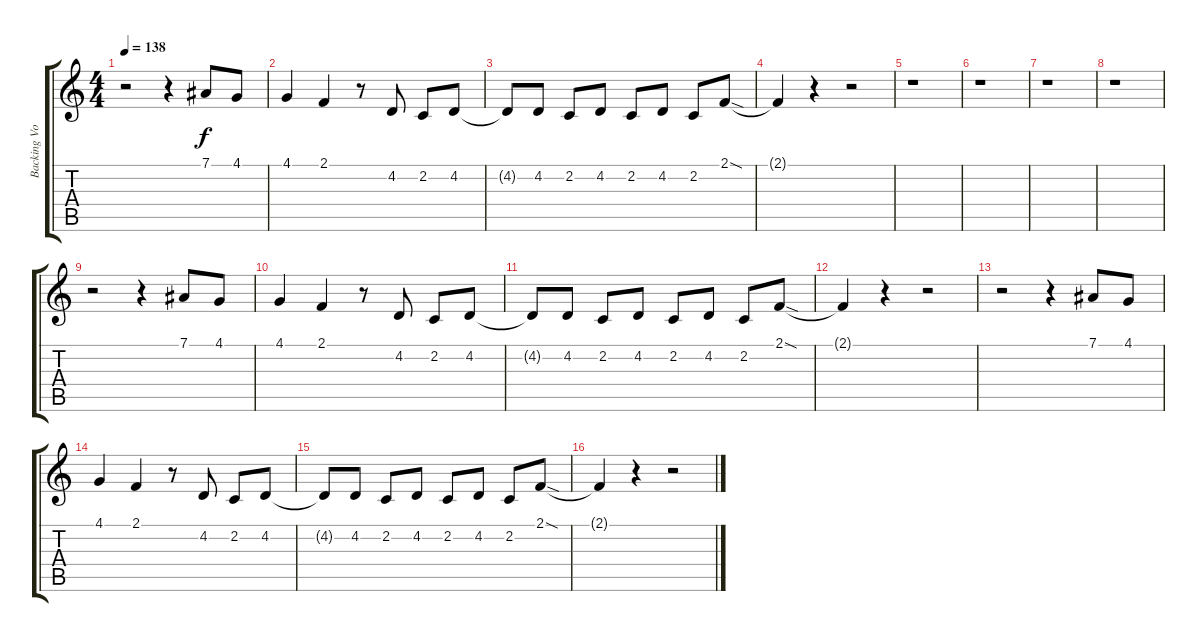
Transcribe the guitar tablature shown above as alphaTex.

\track ("Backing Vocals" "Backing Vo") {instrument voiceoohs}
\staff {score tabs}
\tuning (Eb4 Bb3 Gb3 Db3 Ab2 Eb2) {hide}
\ts (4 4)
\tempo 138
\clef g2
\ks c
r.2{dy f} r.4 7.1.8 4.1.8 |
4.1.4 2.1.4 r.8 4.2.8 2.2.8 4.2.8 |
4.2{t}.8 4.2.8 2.2.8 4.2.8 2.2.8 4.2.8 2.2.8 2.1{sod}.8 |
2.1{t}.4 r.4 r.2 |
r.1 |
r.1 |
r.1 |
r.1 |
r.2 r.4 7.1.8 4.1.8 |
4.1.4 2.1.4 r.8 4.2.8 2.2.8 4.2.8 |
4.2{t}.8 4.2.8 2.2.8 4.2.8 2.2.8 4.2.8 2.2.8 2.1{sod}.8 |
2.1{t}.4 r.4 r.2 |
r.2 r.4 7.1.8 4.1.8 |
4.1.4 2.1.4 r.8 4.2.8 2.2.8 4.2.8 |
4.2{t}.8 4.2.8 2.2.8 4.2.8 2.2.8 4.2.8 2.2.8 2.1{sod}.8 |
2.1{t}.4 r.4 r.2
